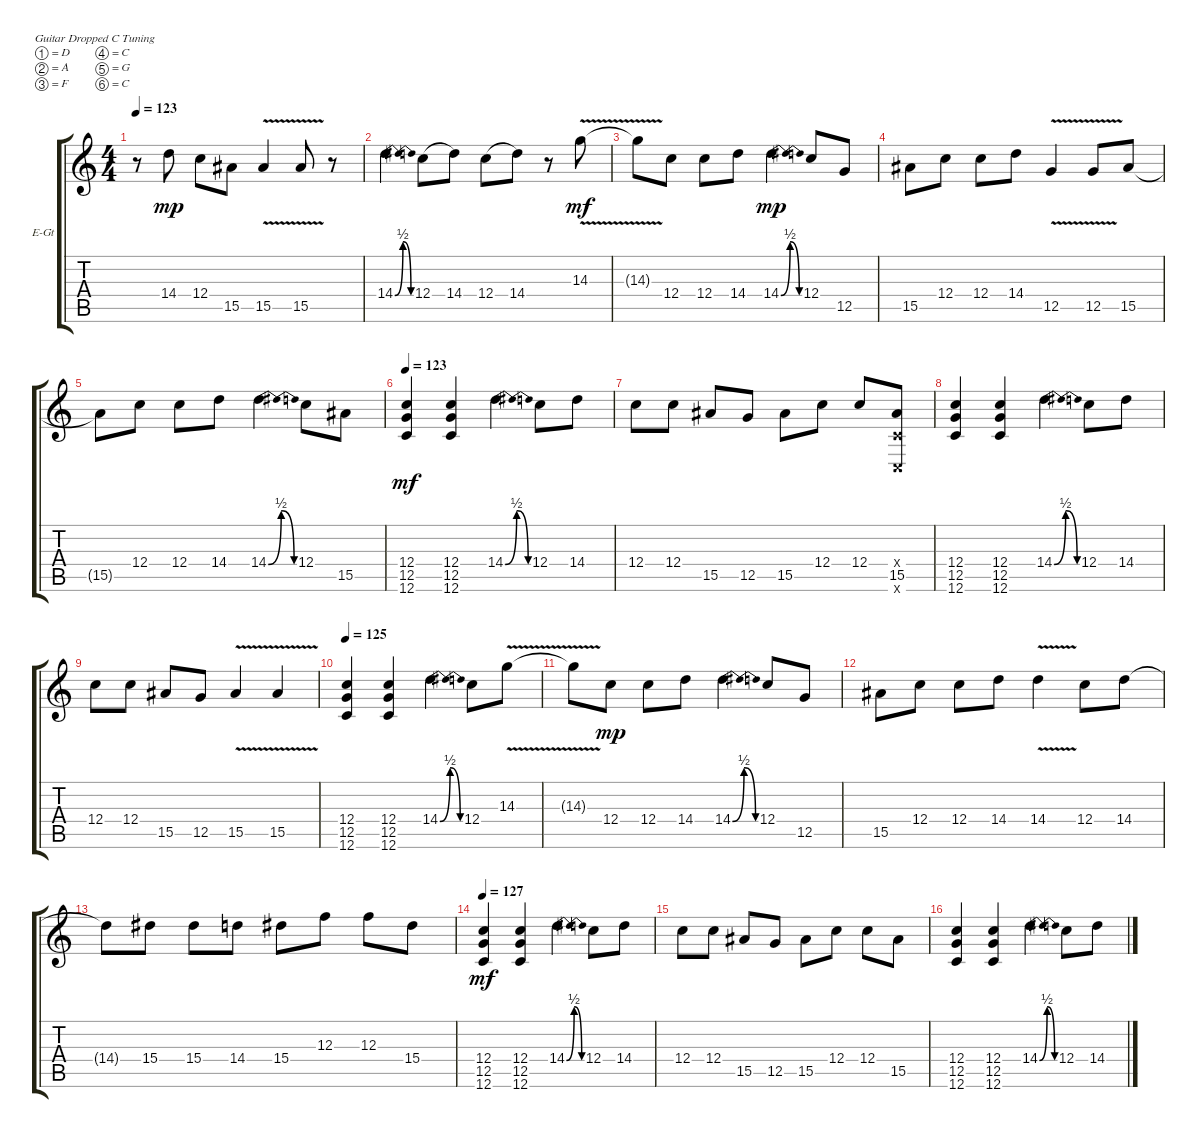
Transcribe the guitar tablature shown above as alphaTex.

\defaultSystemsLayout 4
\bracketExtendMode groupsimilarinstruments
\firstSystemTrackNameOrientation horizontal
\otherSystemsTrackNameOrientation horizontal
\track ("Electric Guitar" "E-Gt") {instrument overdrivenguitar}
\staff {score tabs}
\tuning (D4 A3 F3 C3 G2 C2)
\ts (4 4)
\tempo 123
\clef g2
\ks c
r.8{dy mp} 14.4.8 12.4.8 15.5.8 15.5{v}.4 15.5{v}.8 r.8 |
14.4{be (bendrelease 0 0 10.2 2 20.4 2 30 0)}.4 12.4.8{legatoorigin} 14.4.8 12.4.8{legatoorigin} 14.4.8 r.8 14.3{v}.8{dy mf} |
14.3{v t}.8 12.4.8 12.4.8 14.4.8 14.4{be (bendrelease 0 0 10.2 2 20.4 2 30 0)}.4{dy mp} 12.4.8 12.5.8 |
15.5.8 12.4.8 12.4.8 14.4.8 12.5{v}.4 12.5{v}.8 15.5.8 |
15.5{t}.8 12.4.8 12.4.8 14.4.8 14.4{be (bendrelease 0 0 17.4 2 18 2 30 0)}.4 12.4.8 15.5.8 |
\tempo 123
(12.6 12.5 12.4).4{dy mf} (12.6 12.5 12.4).4 14.4{be (bendrelease 0 0 9.6 2 20.4 2 30 0)}.4 12.4.8 14.4.8 |
12.4.8 12.4.8 15.5.8 12.5.8 15.5.8 12.4.8 12.4.8 (0.6{x} 15.5 0.4{x}).8 |
(12.6 12.5 12.4).4 (12.6 12.5 12.4).4 14.4{be (bendrelease 0 0 9.6 2 20.4 2 30 0)}.4 12.4.8 14.4.8 |
12.4.8 12.4.8 15.5.8 12.5.8 15.5{v}.4 15.5{v}.4 |
\tempo 125
(12.6 12.5 12.4).4 (12.6 12.5 12.4).4 14.4{be (bendrelease 0 0 9.6 2 20.4 2 30 0)}.4 12.4.8 14.3{v}.8 |
14.3{v t}.8 12.4.8{dy mp} 12.4.8 14.4.8 14.4{be (bendrelease 0 0 13.2 2 13.799999999999999 2 30 0)}.4 12.4.8 12.5.8 |
15.5.8 12.4.8 12.4.8 14.4.8 14.4{v}.4 12.4.8 14.4.8 |
14.4{t}.8 15.4.8 15.4.8 14.4.8 15.4.8 12.3.8 12.3.8 15.4.8 |
\tempo 127
(12.6 12.5 12.4).4{dy mf} (12.6 12.5 12.4).4 14.4{be (bendrelease 0 0 9.6 2 20.4 2 30 0)}.4 12.4.8 14.4.8 |
12.4.8 12.4.8 15.5.8 12.5.8 15.5.8 12.4.8 12.4.8 15.5.8 |
(12.6 12.5 12.4).4 (12.6 12.5 12.4).4 14.4{be (bendrelease 0 0 9.6 2 20.4 2 30 0)}.4 12.4.8 14.4.8
